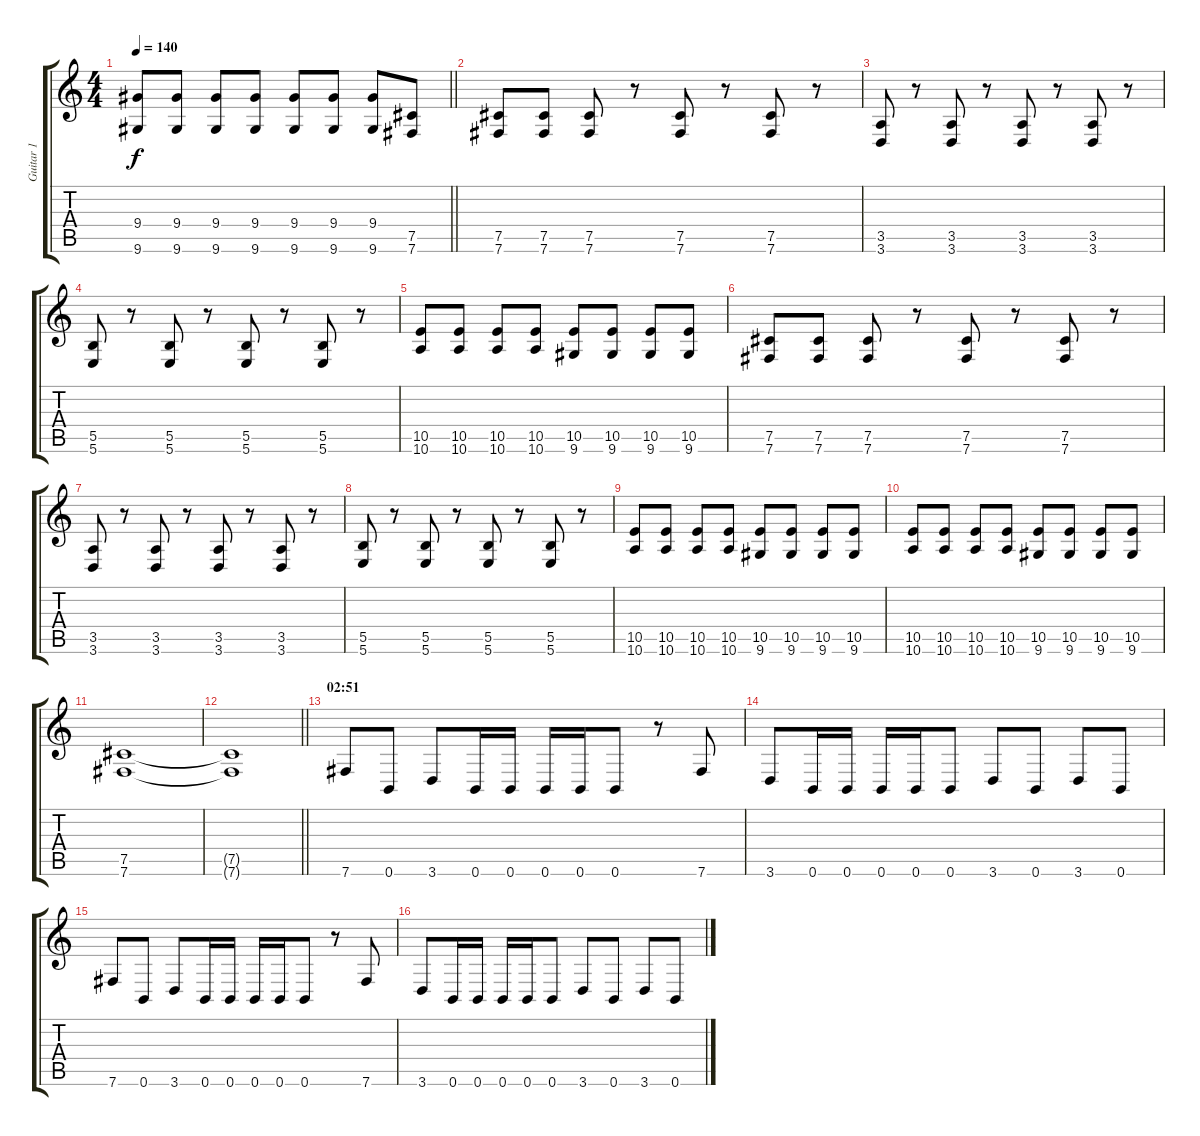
\track ("Guitar 1" "Guitar 1") {instrument distortionguitar}
\staff {score tabs}
\tuning (Db4 Ab3 E3 B2 Gb2 B1) {hide}
\ts (4 4)
\tempo 140
\clef g2
\barLineRight lightlight
\ks c
(9.4 9.6).8{dy f} (9.4 9.6).8 (9.4 9.6).8 (9.4 9.6).8 (9.4 9.6).8 (9.4 9.6).8 (9.4 9.6).8 (7.5 7.6).8 |
(7.5 7.6).8 (7.5 7.6).8 (7.5 7.6).8 r.8 (7.5 7.6).8 r.8 (7.5 7.6).8 r.8 |
(3.5 3.6).8 r.8 (3.5 3.6).8 r.8 (3.5 3.6).8 r.8 (3.5 3.6).8 r.8 |
(5.5 5.6).8 r.8 (5.5 5.6).8 r.8 (5.5 5.6).8 r.8 (5.5 5.6).8 r.8 |
(10.5 10.6).8 (10.5 10.6).8 (10.5 10.6).8 (10.5 10.6).8 (10.5 9.6).8 (10.5 9.6).8 (10.5 9.6).8 (10.5 9.6).8 |
(7.5 7.6).8 (7.5 7.6).8 (7.5 7.6).8 r.8 (7.5 7.6).8 r.8 (7.5 7.6).8 r.8 |
(3.5 3.6).8 r.8 (3.5 3.6).8 r.8 (3.5 3.6).8 r.8 (3.5 3.6).8 r.8 |
(5.5 5.6).8 r.8 (5.5 5.6).8 r.8 (5.5 5.6).8 r.8 (5.5 5.6).8 r.8 |
(10.5 10.6).8 (10.5 10.6).8 (10.5 10.6).8 (10.5 10.6).8 (10.5 9.6).8 (10.5 9.6).8 (10.5 9.6).8 (10.5 9.6).8 |
(10.5 10.6).8 (10.5 10.6).8 (10.5 10.6).8 (10.5 10.6).8 (10.5 9.6).8 (10.5 9.6).8 (10.5 9.6).8 (10.5 9.6).8 |
(7.5 7.6).1 |
\barLineRight lightlight
(7.5{t} 7.6{t}).1 |
\section ("" "02:51")
7.6.8 0.6.8 3.6.8 0.6.16 0.6.16 0.6.16 0.6.16 0.6.8 r.8 7.6.8 |
3.6.8 0.6.16 0.6.16 0.6.16 0.6.16 0.6.8 3.6.8 0.6.8 3.6.8 0.6.8 |
7.6.8 0.6.8 3.6.8 0.6.16 0.6.16 0.6.16 0.6.16 0.6.8 r.8 7.6.8 |
3.6.8 0.6.16 0.6.16 0.6.16 0.6.16 0.6.8 3.6.8 0.6.8 3.6.8 0.6.8
